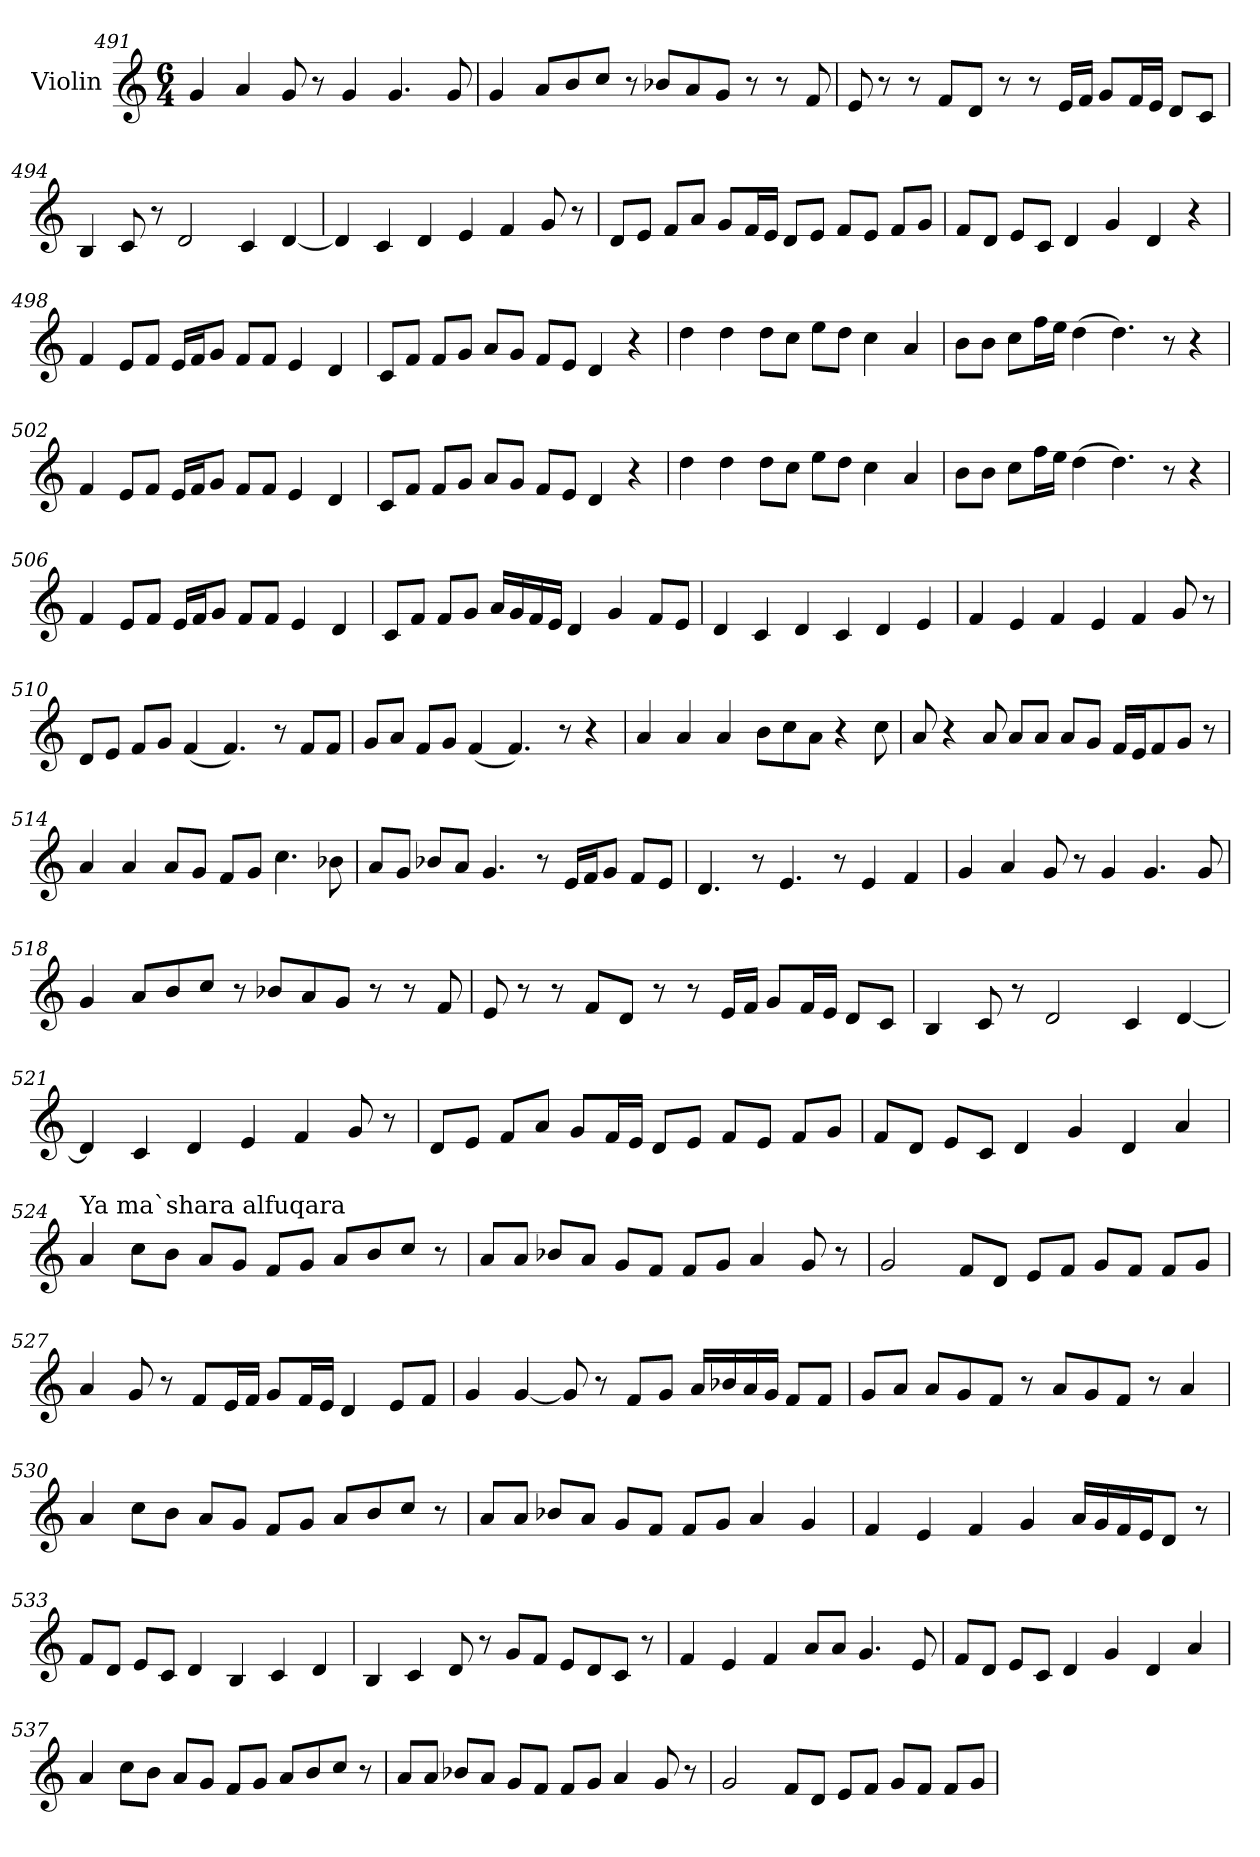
**kern
*part1
*staff1
*I"Violin
*clefG2
*k[]
*M6/4
=491
4g/
4a/
8g/
8r
4g/
4.g/
8g/
!!LO:LB:g=z
=492
4g/
8a/L
8b/
8cc/J
8r
8b-X/L
8a/
8g/J
8r
8r
8f/
=493
8e/
8r
8r
8f/L
8d/J
8r
8r
16e/LL
16f/JJ
8g/L
16f/L
16e/JJ
8d/L
8c/J
=494
4B/
8c/
8r
2d/
4c/
[4d/
!!LO:LB:g=z
=495
4d/]
4c/
4d/
4e/
4f/
8g/
8r
=496
8d/L
8e/J
8f/L
8a/J
8g/L
16f/L
16e/JJ
8d/L
8e/J
8f/L
8e/J
8f/L
8g/J
=497
8f/L
8d/J
8e/L
8c/J
4d/
4g/
4d/
4r
!!LO:LB:g=z
=498
4f/
8e/L
8f/J
16e/LL
16f/J
8g/J
8f/L
8f/J
4e/
4d/
=499
8c/L
8f/J
8f/L
8g/J
8a/L
8g/J
8f/L
8e/J
4d/
4r
=500
4dd\
4dd\
8dd\L
8cc\J
8ee\L
8dd\J
4cc\
4a/
!!LO:LB:g=z
=501
8b\L
8b\J
8cc\L
16ff\L
16ee\JJ
(>4dd\
4.dd\)
8r
4r
=502
4f/
8e/L
8f/J
16e/LL
16f/J
8g/J
8f/L
8f/J
4e/
4d/
=503
8c/L
8f/J
8f/L
8g/J
8a/L
8g/J
8f/L
8e/J
4d/
4r
!!LO:LB:g=z
=504
4dd\
4dd\
8dd\L
8cc\J
8ee\L
8dd\J
4cc\
4a/
=505
8b\L
8b\J
8cc\L
16ff\L
16ee\JJ
(>4dd\
4.dd\)
8r
4r
=506
4f/
8e/L
8f/J
16e/LL
16f/J
8g/J
8f/L
8f/J
4e/
4d/
!!LO:LB:g=z
=507
8c/L
8f/J
8f/L
8g/J
16a/LL
16g/
16f/
16e/JJ
4d/
4g/
8f/L
8e/J
=508
4d/
4c/
4d/
4c/
4d/
4e/
=509
4f/
4e/
4f/
4e/
4f/
8g/
8r
!!LO:LB:g=z
=510
8d/L
8e/J
8f/L
8g/J
(<4f/
4.f/)
8r
8f/L
8f/J
=511
8g/L
8a/J
8f/L
8g/J
(<4f/
4.f/)
8r
4r
=512
4a/
4a/
4a/
8b\L
8cc\
8a\J
4r
8cc\
!!LO:PB:g=z
=513
8a/
4r
8a/
8a/L
8a/J
8a/L
8g/J
16f/LL
16e/J
8f/
8g/J
8r
=514
4a/
4a/
8a/L
8g/J
8f/L
8g/J
4.cc\
8b-X\
=515
8a/L
8g/J
8b-X/L
8a/J
4.g/
8r
16e/LL
16f/J
8g/J
8f/L
8e/J
!!LO:LB:g=z
=516
4.d/
8r
4.e/
8r
4e/
4f/
=517
4g/
4a/
8g/
8r
4g/
4.g/
8g/
=518
4g/
8a/L
8b/
8cc/J
8r
8b-X/L
8a/
8g/J
8r
8r
8f/
!!LO:LB:g=z
=519
8e/
8r
8r
8f/L
8d/J
8r
8r
16e/LL
16f/JJ
8g/L
16f/L
16e/JJ
8d/L
8c/J
=520
4B/
8c/
8r
2d/
4c/
[4d/
=521
4d/]
4c/
4d/
4e/
4f/
8g/
8r
!!LO:LB:g=z
=522
8d/L
8e/J
8f/L
8a/J
8g/L
16f/L
16e/JJ
8d/L
8e/J
8f/L
8e/J
8f/L
8g/J
=523
8f/L
8d/J
8e/L
8c/J
4d/
4g/
4d/
4a/
=524
!LO:TX:a:t=Ya ma`shara alfuqara
4a/
8cc\L
8b\J
8a/L
8g/J
8f/L
8g/J
8a/L
8b/
8cc/J
8r
!!LO:LB:g=z
=525
8a/L
8a/J
8b-X/L
8a/J
8g/L
8f/J
8f/L
8g/J
4a/
8g/
8r
=526
2g/
8f/L
8d/J
8e/L
8f/J
8g/L
8f/J
8f/L
8g/J
=527
4a/
8g/
8r
8f/L
16e/L
16f/JJ
8g/L
16f/L
16e/JJ
4d/
8e/L
8f/J
!!LO:LB:g=z
=528
4g/
[4g/
8g/]
8r
8f/L
8g/J
16a/LL
16b-X/
16a/
16g/JJ
8f/L
8f/J
=529
8g/L
8a/J
8a/L
8g/
8f/J
8r
8a/L
8g/
8f/J
8r
4a/
=530
4a/
8cc\L
8b\J
8a/L
8g/J
8f/L
8g/J
8a/L
8b/
8cc/J
8r
!!LO:LB:g=z
=531
8a/L
8a/J
8b-X/L
8a/J
8g/L
8f/J
8f/L
8g/J
4a/
4g/
=532
4f/
4e/
4f/
4g/
16a/LL
16g/
16f/
16e/J
8d/J
8r
=533
8f/L
8d/J
8e/L
8c/J
4d/
4B/
4c/
4d/
!!LO:LB:g=z
=534
4B/
4c/
8d/
8r
8g/L
8f/J
8e/L
8d/
8c/J
8r
=535
4f/
4e/
4f/
8a/L
8a/J
4.g/
8e/
=536
8f/L
8d/J
8e/L
8c/J
4d/
4g/
4d/
4a/
!!LO:PB:g=z
=537
4a/
8cc\L
8b\J
8a/L
8g/J
8f/L
8g/J
8a/L
8b/
8cc/J
8r
=538
8a/L
8a/J
8b-X/L
8a/J
8g/L
8f/J
8f/L
8g/J
4a/
8g/
8r
=539
2g/
8f/L
8d/J
8e/L
8f/J
8g/L
8f/J
8f/L
8g/J
=
*-
